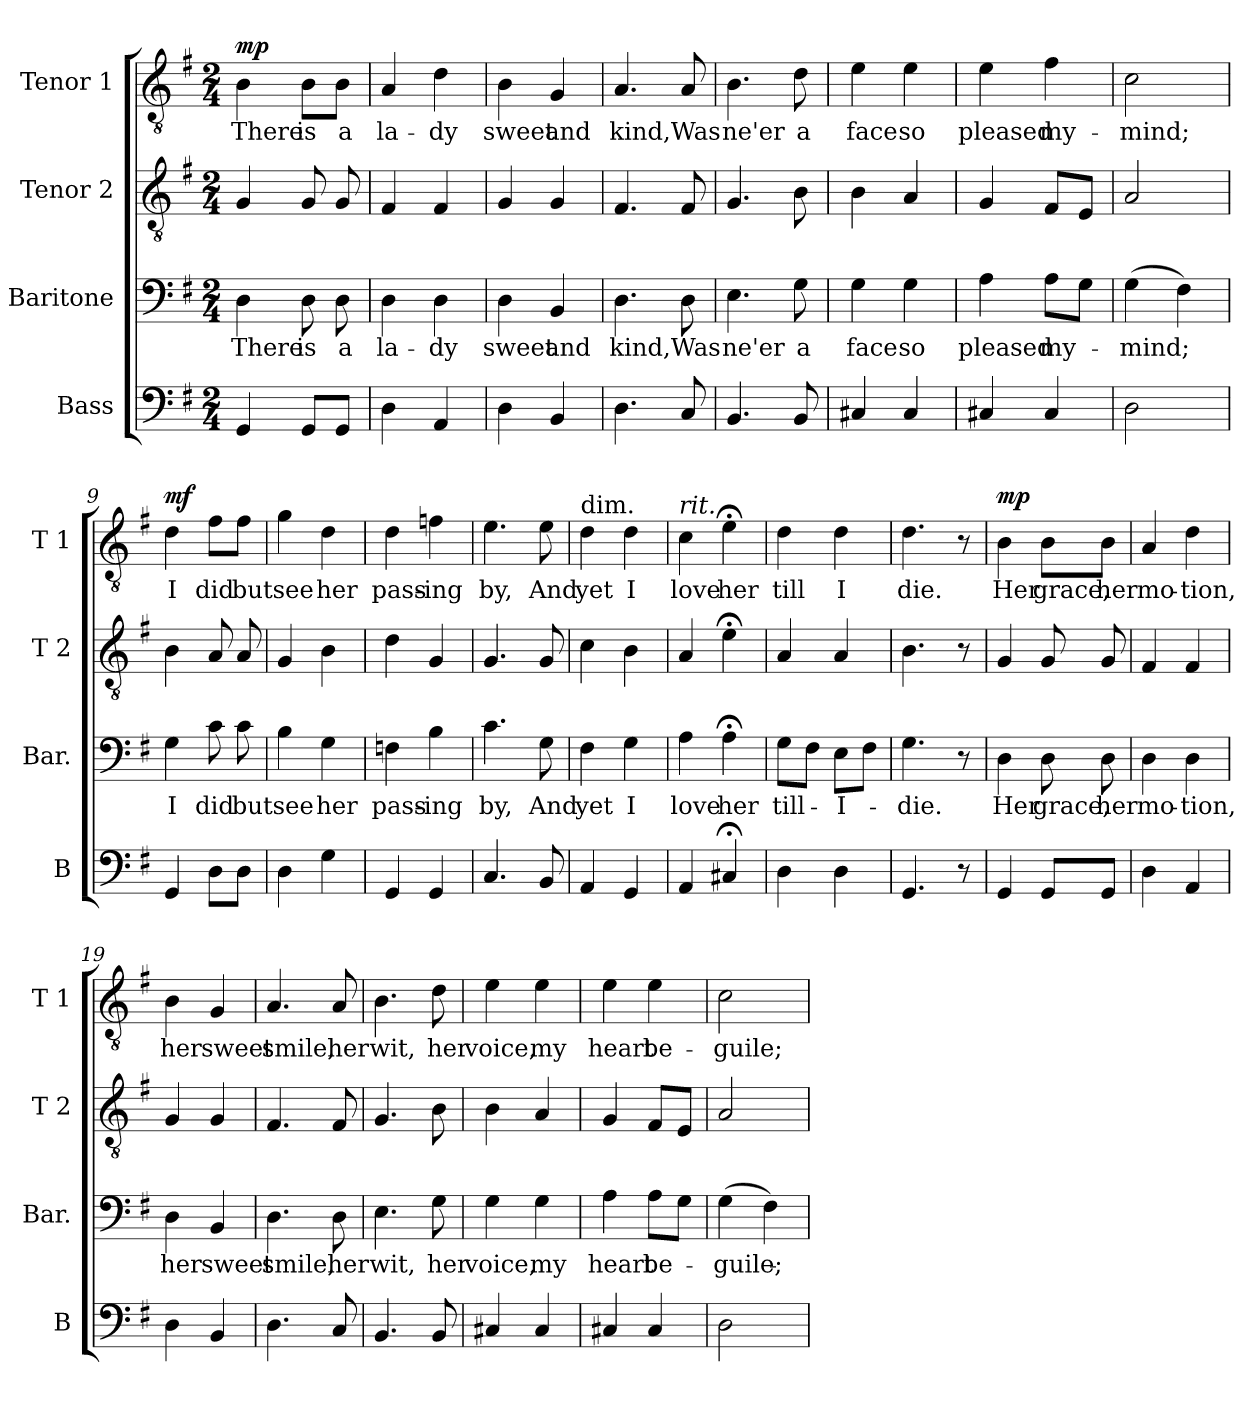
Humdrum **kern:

**kern	**kern	**text	**kern	**kern	**text	**dynam
*part4	*part3	*part3	*part2	*part1	*part1	*part1
*staff4	*staff3	*staff3	*staff2	*staff1	*staff1	*staff1
*I"Bass	*I"Baritone	*	*I"Tenor 2	*I"Tenor 1	*	*
*I'B	*I'Bar.	*	*I'T 2	*I'T 1	*	*
*clefF4	*clefF4	*	*clefGv2	*clefGv2	*	*
*k[f#]	*k[f#]	*	*k[f#]	*k[f#]	*	*
*G:	*G:	*	*G:	*G:	*	*
*M2/4	*M2/4	*	*M2/4	*M2/4	*	*
*MM112	*MM112	*	*MM112	*MM112	*	*
=1	=1	=1	=1	=1	=1	=1
!	!	!LO:LY:b	!	!	!LO:LY:b	!LO:DY:a
4GG/	4D\	There	4G/	4B\	There	mp
!	!	!LO:LY:b	!	!	!LO:LY:b	!
8GG/L	8D\	is	8G/	8B\L	is	.
!	!	!LO:LY:b	!	!	!LO:LY:b	!
8GG/J	8D\	a	8G/	8B\J	a	.
=2	=2	=2	=2	=2	=2	=2
!	!	!LO:LY:b	!	!	!LO:LY:b	!
4D\	4D\	la-	4F#/	4A/	la-	.
!	!	!LO:LY:b	!	!	!LO:LY:b	!
4AA/	4D\	-dy	4F#/	4d\	-dy	.
=3	=3	=3	=3	=3	=3	=3
!	!	!LO:LY:b	!	!	!LO:LY:b	!
4D\	4D\	sweet	4G/	4B\	sweet	.
!	!	!LO:LY:b	!	!	!LO:LY:b	!
4BB/	4BB/	and	4G/	4G/	and	.
=4	=4	=4	=4	=4	=4	=4
!	!	!LO:LY:b	!	!	!LO:LY:b	!
4.D\	4.D\	kind,	4.F#/	4.A/	kind,	.
!	!	!LO:LY:b	!	!	!LO:LY:b	!
8C/	8D\	Was	8F#/	8A/	Was	.
!!LO:LB:g=z
=5	=5	=5	=5	=5	=5	=5
!	!	!LO:LY:b	!	!	!LO:LY:b	!
4.BB/	4.E\	ne'er	4.G/	4.B\	ne'er	.
!	!	!LO:LY:b	!	!	!LO:LY:b	!
8BB/	8G\	a	8B\	8d\	a	.
=6	=6	=6	=6	=6	=6	=6
!	!	!LO:LY:b	!	!	!LO:LY:b	!
4C#X/	4G\	face	4B\	4e\	face	.
!	!	!LO:LY:b	!	!	!LO:LY:b	!
4C#/	4G\	so	4A/	4e\	so	.
=7	=7	=7	=7	=7	=7	=7
!	!	!LO:LY:b	!	!	!LO:LY:b	!
4C#X/	4A\	pleased	4G/	4e\	pleased	.
!	!	!LO:LY:b	!	!	!LO:LY:b	!
4C#/	8A\L	my-	8F#/L	4f#\	my-	.
.	8G\J	.	8E/J	.	.	.
=8	=8	=8	=8	=8	=8	=8
!	!	!LO:LY:b	!	!	!LO:LY:b	!
2D\	(>4G\	-mind;	2A/	2c\	-mind;	.
.	4F#\)	.	.	.	.	.
!!LO:PB:g=z
=9	=9	=9	=9	=9	=9	=9
!	!	!LO:LY:b	!	!	!LO:LY:b	!LO:DY:a
4GG/	4G\	I	4B\	4d\	I	mf
!	!	!LO:LY:b	!	!	!LO:LY:b	!
8D\L	8c\	did	8A/	8f#\L	did	.
!	!	!LO:LY:b	!	!	!LO:LY:b	!
8D\J	8c\	but	8A/	8f#\J	but	.
=10	=10	=10	=10	=10	=10	=10
!	!	!LO:LY:b	!	!	!LO:LY:b	!
4D\	4B\	see	4G/	4g\	see	.
!	!	!LO:LY:b	!	!	!LO:LY:b	!
4G\	4G\	her	4B\	4d\	her	.
=11	=11	=11	=11	=11	=11	=11
!	!	!LO:LY:b	!	!	!LO:LY:b	!
4GG/	4Fn\	pass-	4d\	4d\	pass-	.
!	!	!LO:LY:b	!	!	!LO:LY:b	!
4GG/	4B\	-ing	4G/	4fn\	-ing	.
=12	=12	=12	=12	=12	=12	=12
!	!	!LO:LY:b	!	!	!LO:LY:b	!
4.C/	4.c\	by,	4.G/	4.e\	by,	.
!	!	!LO:LY:b	!	!	!LO:LY:b	!
8BB/	8G\	And	8G/	8e\	And	.
!!LO:LB:g=z
=13	=13	=13	=13	=13	=13	=13
!	!	!	!	!LO:TX:a:t=dim.	!	!
!	!	!LO:LY:b	!	!	!LO:LY:b	!
4AA/	4F#\	yet	4c\	4d\	yet	.
!	!	!LO:LY:b	!	!	!LO:LY:b	!
4GG/	4G\	I	4B\	4d\	I	.
=14	=14	=14	=14	=14	=14	=14
!	!	!	!	!LO:TX:a:i:t=rit.	!	!
!	!	!LO:LY:b	!	!	!LO:LY:b	!
4AA/	4A\	love	4A/	4c\	love	.
!	!	!LO:LY:b	!	!	!LO:LY:b	!
4C#X;/	4A;<\	her	4e;<\	4e;<\	her	.
=15	=15	=15	=15	=15	=15	=15
!	!	!LO:LY:b	!	!	!LO:LY:b	!
4D\	8G\L	till-	4A/	4d\	till	.
.	8F#\J	.	.	.	.	.
!	!	!LO:LY:b	!	!	!LO:LY:b	!
4D\	8E\L	-I-	4A/	4d\	I	.
.	8F#\J	.	.	.	.	.
=16	=16	=16	=16	=16	=16	=16
!	!	!LO:LY:b	!	!	!LO:LY:b	!
4.GG/	4.G\	-die.	4.B\	4.d\	die.	.
8r	8r	.	8r	8r	.	.
!!LO:PB:g=z
=17	=17	=17	=17	=17	=17	=17
*	*	*	*	*MM112	*	*
!	!	!LO:LY:b	!	!	!LO:LY:b	!LO:DY:a
4GG/	4D\	Her	4G/	4B\	Her	mp
!	!	!LO:LY:b	!	!	!LO:LY:b	!
8GG/L	8D\	grace,	8G/	8B\L	grace,	.
!	!	!LO:LY:b	!	!	!LO:LY:b	!
8GG/J	8D\	her	8G/	8B\J	her	.
=18	=18	=18	=18	=18	=18	=18
!	!	!LO:LY:b	!	!	!LO:LY:b	!
4D\	4D\	mo-	4F#/	4A/	mo-	.
!	!	!LO:LY:b	!	!	!LO:LY:b	!
4AA/	4D\	-tion,	4F#/	4d\	-tion,	.
=19	=19	=19	=19	=19	=19	=19
!	!	!LO:LY:b	!	!	!LO:LY:b	!
4D\	4D\	her	4G/	4B\	her	.
!	!	!LO:LY:b	!	!	!LO:LY:b	!
4BB/	4BB/	sweet	4G/	4G/	sweet	.
=20	=20	=20	=20	=20	=20	=20
!	!	!LO:LY:b	!	!	!LO:LY:b	!
4.D\	4.D\	smile,	4.F#/	4.A/	smile,	.
!	!	!LO:LY:b	!	!	!LO:LY:b	!
8C/	8D\	her	8F#/	8A/	her	.
!!LO:LB:g=z
=21	=21	=21	=21	=21	=21	=21
!	!	!LO:LY:b	!	!	!LO:LY:b	!
4.BB/	4.E\	wit,	4.G/	4.B\	wit,	.
!	!	!LO:LY:b	!	!	!LO:LY:b	!
8BB/	8G\	her	8B\	8d\	her	.
=22	=22	=22	=22	=22	=22	=22
!	!	!LO:LY:b	!	!	!LO:LY:b	!
4C#X/	4G\	voice,	4B\	4e\	voice,	.
!	!	!LO:LY:b	!	!	!LO:LY:b	!
4C#/	4G\	my	4A/	4e\	my	.
=23	=23	=23	=23	=23	=23	=23
!	!	!LO:LY:b	!	!	!LO:LY:b	!
4C#X/	4A\	heart	4G/	4e\	heart	.
!	!	!LO:LY:b	!	!	!LO:LY:b	!
4C#/	8A\L	be-	8F#/L	4e\	be-	.
.	8G\J	.	8E/J	.	.	.
=24	=24	=24	=24	=24	=24	=24
!	!	!LO:LY:b	!	!	!LO:LY:b	!
2D\	(>4G\	-guile;-	2A/	2c\	-guile;	.
.	4F#\)	.	.	.	.	.
=	=	=	=	=	=	=
*-	*-	*-	*-	*-	*-	*-
